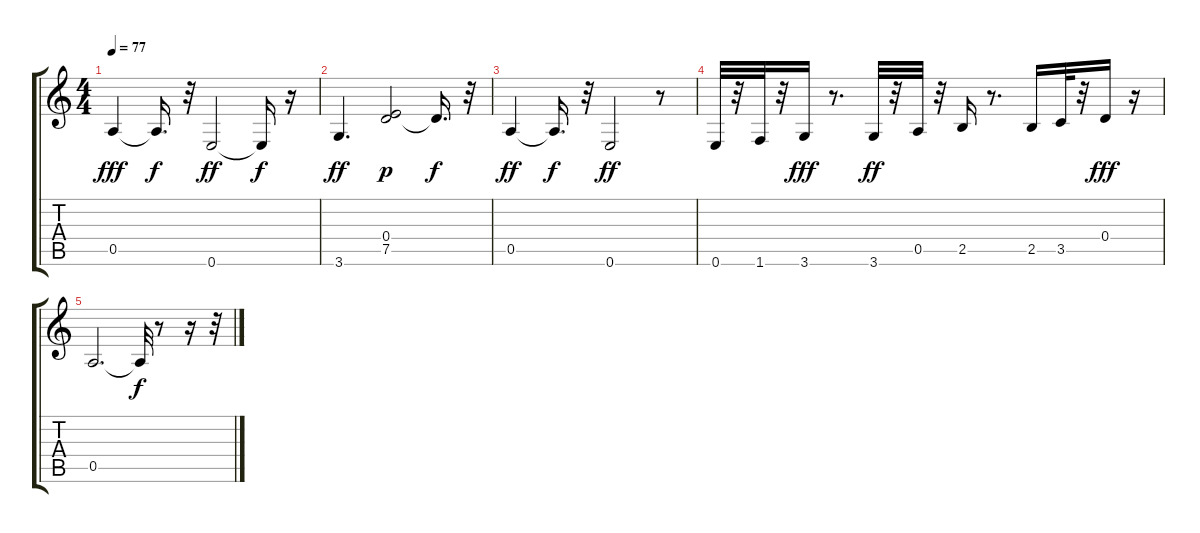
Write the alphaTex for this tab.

\track "" {instrument distortionguitar}
\staff {score tabs}
\tuning (E4 B3 G3 D3 A2 E2) {hide}
\ts (4 4)
\tempo 77
\clef g2
\ks c
0.5.4{dy fff} 0.5{t}.16{d dy f} r.32 0.6.2{dy ff} 0.6{t}.16{dy f} r.16 |
3.6.4{d dy ff} (0.4 7.5).2{dy p} 0.4{t}.16{d dy f} r.32 |
0.5.4{dy ff} 0.5{t}.16{d dy f} r.32 0.6.2{dy ff} r.8 |
0.6.32 r.32 1.6.32 r.32 3.6.16{dy fff} r.8{d} 3.6.32{dy ff} r.32 0.5.32 r.32 2.5.16 r.8{d} 2.5.16 3.5.32 r.32 0.4.16{dy fff} r.16 |
0.5.2{d} 0.5{t}.32{dy f} r.8 r.16 r.32
